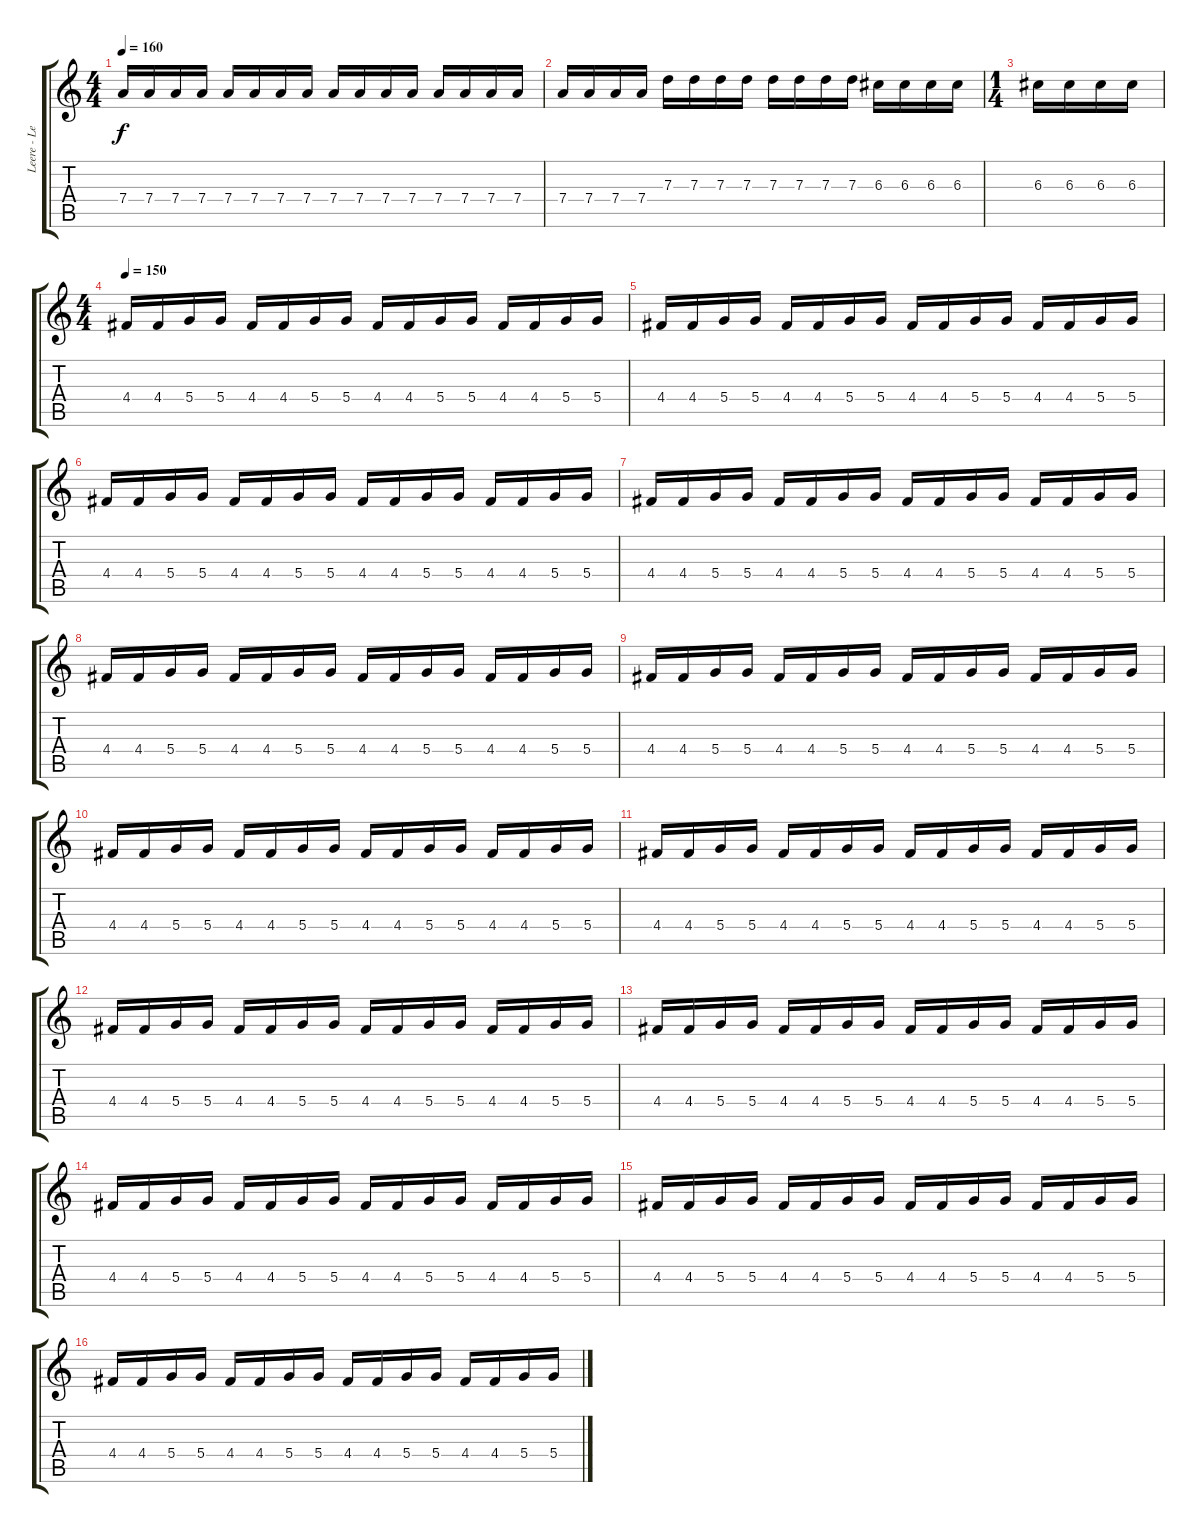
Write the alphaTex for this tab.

\track ("Leere - Lead Guitar" "Leere - Le") {instrument distortionguitar}
\staff {score tabs}
\tuning (E4 B3 G3 D3 A2 E2) {hide}
\ts (4 4)
\tempo 160
\clef g2
\ks c
7.4.16{dy f} 7.4.16 7.4.16 7.4.16 7.4.16 7.4.16 7.4.16 7.4.16 7.4.16 7.4.16 7.4.16 7.4.16 7.4.16 7.4.16 7.4.16 7.4.16 |
7.4.16 7.4.16 7.4.16 7.4.16 7.3.16 7.3.16 7.3.16 7.3.16 7.3.16 7.3.16 7.3.16 7.3.16 6.3.16 6.3.16 6.3.16 6.3.16 |
\ts (1 4)
6.3.16 6.3.16 6.3.16 6.3.16 |
\ts (4 4)
\tempo 150
4.4.16 4.4.16 5.4.16 5.4.16 4.4.16 4.4.16 5.4.16 5.4.16 4.4.16 4.4.16 5.4.16 5.4.16 4.4.16 4.4.16 5.4.16 5.4.16 |
4.4.16 4.4.16 5.4.16 5.4.16 4.4.16 4.4.16 5.4.16 5.4.16 4.4.16 4.4.16 5.4.16 5.4.16 4.4.16 4.4.16 5.4.16 5.4.16 |
4.4.16 4.4.16 5.4.16 5.4.16 4.4.16 4.4.16 5.4.16 5.4.16 4.4.16 4.4.16 5.4.16 5.4.16 4.4.16 4.4.16 5.4.16 5.4.16 |
4.4.16 4.4.16 5.4.16 5.4.16 4.4.16 4.4.16 5.4.16 5.4.16 4.4.16 4.4.16 5.4.16 5.4.16 4.4.16 4.4.16 5.4.16 5.4.16 |
4.4.16 4.4.16 5.4.16 5.4.16 4.4.16 4.4.16 5.4.16 5.4.16 4.4.16 4.4.16 5.4.16 5.4.16 4.4.16 4.4.16 5.4.16 5.4.16 |
4.4.16 4.4.16 5.4.16 5.4.16 4.4.16 4.4.16 5.4.16 5.4.16 4.4.16 4.4.16 5.4.16 5.4.16 4.4.16 4.4.16 5.4.16 5.4.16 |
4.4.16 4.4.16 5.4.16 5.4.16 4.4.16 4.4.16 5.4.16 5.4.16 4.4.16 4.4.16 5.4.16 5.4.16 4.4.16 4.4.16 5.4.16 5.4.16 |
4.4.16 4.4.16 5.4.16 5.4.16 4.4.16 4.4.16 5.4.16 5.4.16 4.4.16 4.4.16 5.4.16 5.4.16 4.4.16 4.4.16 5.4.16 5.4.16 |
4.4.16 4.4.16 5.4.16 5.4.16 4.4.16 4.4.16 5.4.16 5.4.16 4.4.16 4.4.16 5.4.16 5.4.16 4.4.16 4.4.16 5.4.16 5.4.16 |
4.4.16 4.4.16 5.4.16 5.4.16 4.4.16 4.4.16 5.4.16 5.4.16 4.4.16 4.4.16 5.4.16 5.4.16 4.4.16 4.4.16 5.4.16 5.4.16 |
4.4.16 4.4.16 5.4.16 5.4.16 4.4.16 4.4.16 5.4.16 5.4.16 4.4.16 4.4.16 5.4.16 5.4.16 4.4.16 4.4.16 5.4.16 5.4.16 |
4.4.16 4.4.16 5.4.16 5.4.16 4.4.16 4.4.16 5.4.16 5.4.16 4.4.16 4.4.16 5.4.16 5.4.16 4.4.16 4.4.16 5.4.16 5.4.16 |
4.4.16 4.4.16 5.4.16 5.4.16 4.4.16 4.4.16 5.4.16 5.4.16 4.4.16 4.4.16 5.4.16 5.4.16 4.4.16 4.4.16 5.4.16 5.4.16
